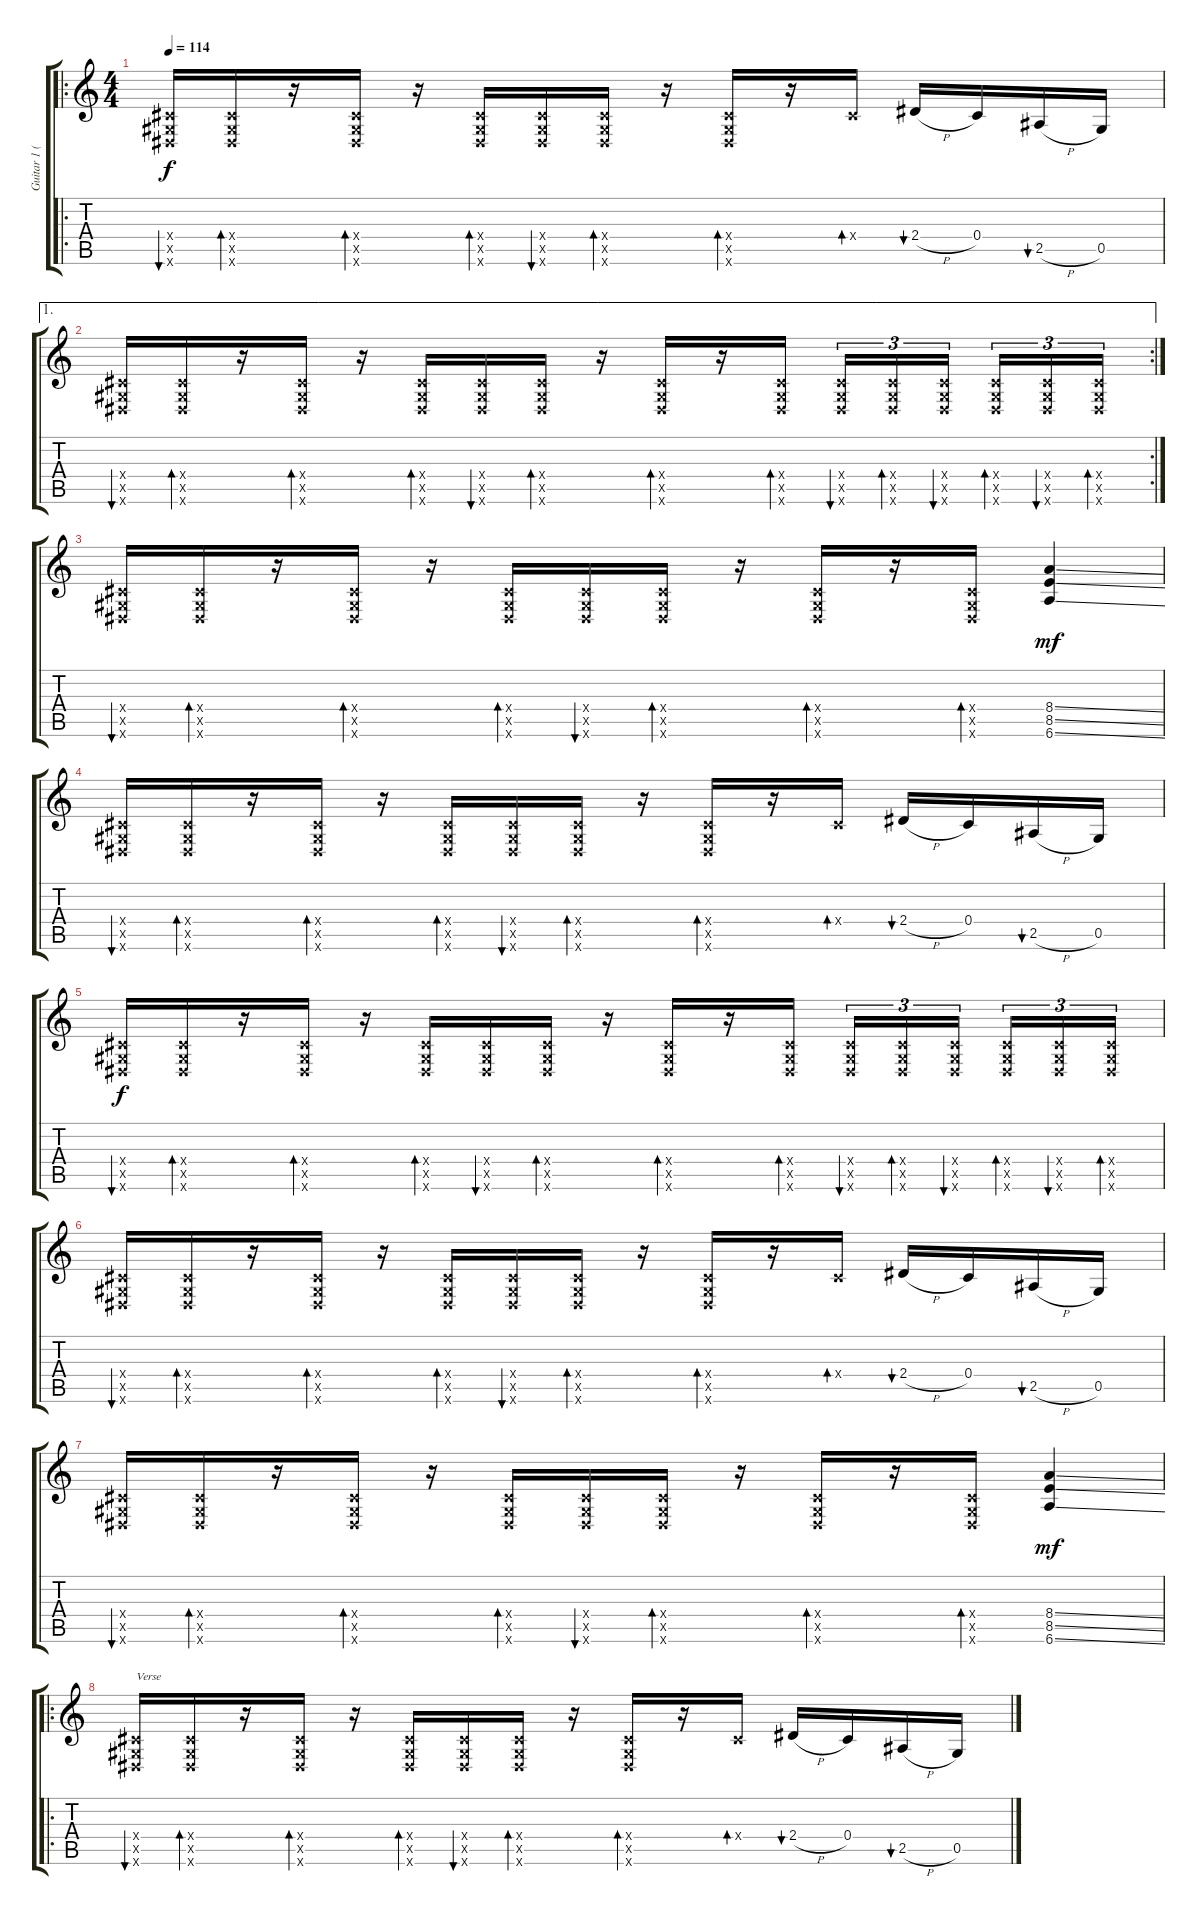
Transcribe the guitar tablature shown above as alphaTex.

\track ("Guitar 1 (Dave Mustaine)" "Guitar 1 (") {instrument distortionguitar}
\staff {score tabs}
\tuning (Eb4 Bb3 Gb3 Db3 Ab2 Eb2) {hide}
\ro
\ts (4 4)
\tempo 114
\clef g2
\ks c
(0.4{x} 0.5{x} 0.6{x}).16{bu 30 dy f instrument distortionguitar} (0.4{x} 0.5{x} 0.6{x}).16{bd 30} r.16 (0.4{x} 0.5{x} 0.6{x}).16{bd 30} r.16 (0.4{x} 0.5{x} 0.6{x}).16{bd 30} (0.4{x} 0.5{x} 0.6{x}).16{bu 30} (0.4{x} 0.5{x} 0.6{x}).16{bd 30} r.16 (0.4{x} 0.5{x} 0.6{x}).16{bd 30} r.16 0.4{x}.16{bd 30} 2.4{h}.16{bu 30} 0.4.16 2.5{h}.16{bu 30} 0.5.16 |
\ae 1
\rc 2
(0.4{x} 0.5{x} 0.6{x}).16{bu 30} (0.4{x} 0.5{x} 0.6{x}).16{bd 30} r.16 (0.4{x} 0.5{x} 0.6{x}).16{bd 30} r.16 (0.4{x} 0.5{x} 0.6{x}).16{bd 30} (0.4{x} 0.5{x} 0.6{x}).16{bu 30} (0.4{x} 0.5{x} 0.6{x}).16{bd 30} r.16 (0.4{x} 0.5{x} 0.6{x}).16{bd 30} r.16 (0.4{x} 0.5{x} 0.6{x}).16{bd 30} (0.4{x} 0.5{x} 0.6{x}).16{tu (3 2) bu 30} (0.4{x} 0.5{x} 0.6{x}).16{tu (3 2) bd 30} (0.4{x} 0.5{x} 0.6{x}).16{tu (3 2) bu 30} (0.4{x} 0.5{x} 0.6{x}).16{tu (3 2) bd 30} (0.4{x} 0.5{x} 0.6{x}).16{tu (3 2) bu 30} (0.4{x} 0.5{x} 0.6{x}).16{tu (3 2) bd 30} |
(0.4{x} 0.5{x} 0.6{x}).16{bu 30} (0.4{x} 0.5{x} 0.6{x}).16{bd 30} r.16 (0.4{x} 0.5{x} 0.6{x}).16{bd 30} r.16 (0.4{x} 0.5{x} 0.6{x}).16{bd 30} (0.4{x} 0.5{x} 0.6{x}).16{bu 30} (0.4{x} 0.5{x} 0.6{x}).16{bd 30} r.16 (0.4{x} 0.5{x} 0.6{x}).16{bd 30} r.16 (0.4{x} 0.5{x} 0.6{x}).16{bd 30} (8.4{ss} 8.5{ss} 6.6{ss}).4{dy mf} |
(0.4{x} 0.5{x} 0.6{x}).16{bu 30} (0.4{x} 0.5{x} 0.6{x}).16{bd 30} r.16 (0.4{x} 0.5{x} 0.6{x}).16{bd 30} r.16 (0.4{x} 0.5{x} 0.6{x}).16{bd 30} (0.4{x} 0.5{x} 0.6{x}).16{bu 30} (0.4{x} 0.5{x} 0.6{x}).16{bd 30} r.16 (0.4{x} 0.5{x} 0.6{x}).16{bd 30} r.16 0.4{x}.16{bd 30} 2.4{h}.16{bu 30} 0.4.16 2.5{h}.16{bu 30} 0.5.16 |
(0.4{x} 0.5{x} 0.6{x}).16{bu 30 dy f} (0.4{x} 0.5{x} 0.6{x}).16{bd 30} r.16 (0.4{x} 0.5{x} 0.6{x}).16{bd 30} r.16 (0.4{x} 0.5{x} 0.6{x}).16{bd 30} (0.4{x} 0.5{x} 0.6{x}).16{bu 30} (0.4{x} 0.5{x} 0.6{x}).16{bd 30} r.16 (0.4{x} 0.5{x} 0.6{x}).16{bd 30} r.16 (0.4{x} 0.5{x} 0.6{x}).16{bd 30} (0.4{x} 0.5{x} 0.6{x}).16{tu (3 2) bu 30} (0.4{x} 0.5{x} 0.6{x}).16{tu (3 2) bd 30} (0.4{x} 0.5{x} 0.6{x}).16{tu (3 2) bu 30} (0.4{x} 0.5{x} 0.6{x}).16{tu (3 2) bd 30} (0.4{x} 0.5{x} 0.6{x}).16{tu (3 2) bu 30} (0.4{x} 0.5{x} 0.6{x}).16{tu (3 2) bd 30} |
(0.4{x} 0.5{x} 0.6{x}).16{bu 30} (0.4{x} 0.5{x} 0.6{x}).16{bd 30} r.16 (0.4{x} 0.5{x} 0.6{x}).16{bd 30} r.16 (0.4{x} 0.5{x} 0.6{x}).16{bd 30} (0.4{x} 0.5{x} 0.6{x}).16{bu 30} (0.4{x} 0.5{x} 0.6{x}).16{bd 30} r.16 (0.4{x} 0.5{x} 0.6{x}).16{bd 30} r.16 0.4{x}.16{bd 30} 2.4{h}.16{bu 30} 0.4.16 2.5{h}.16{bu 30} 0.5.16 |
(0.4{x} 0.5{x} 0.6{x}).16{bu 30} (0.4{x} 0.5{x} 0.6{x}).16{bd 30} r.16 (0.4{x} 0.5{x} 0.6{x}).16{bd 30} r.16 (0.4{x} 0.5{x} 0.6{x}).16{bd 30} (0.4{x} 0.5{x} 0.6{x}).16{bu 30} (0.4{x} 0.5{x} 0.6{x}).16{bd 30} r.16 (0.4{x} 0.5{x} 0.6{x}).16{bd 30} r.16 (0.4{x} 0.5{x} 0.6{x}).16{bd 30} (8.4{ss} 8.5{ss} 6.6{ss}).4{dy mf} |
\ro
(0.4{x} 0.5{x} 0.6{x}).16{bu 30 txt "Verse"} (0.4{x} 0.5{x} 0.6{x}).16{bd 30} r.16 (0.4{x} 0.5{x} 0.6{x}).16{bd 30} r.16 (0.4{x} 0.5{x} 0.6{x}).16{bd 30} (0.4{x} 0.5{x} 0.6{x}).16{bu 30} (0.4{x} 0.5{x} 0.6{x}).16{bd 30} r.16 (0.4{x} 0.5{x} 0.6{x}).16{bd 30} r.16 0.4{x}.16{bd 30} 2.4{h}.16{bu 30} 0.4.16 2.5{h}.16{bu 30} 0.5.16
